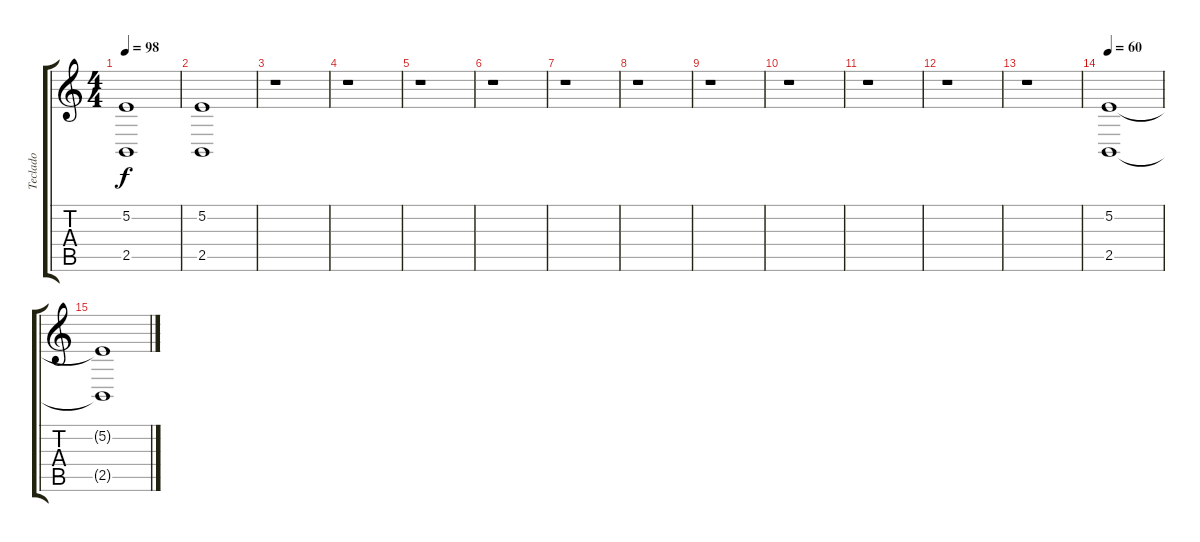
\track ("Teclado" "Teclado") {instrument tubularbells}
\staff {score tabs}
\tuning (E4 B3 G3 D3 A2 E2) {hide}
\ts (4 4)
\tempo 98
\clef g2
\ks c
(5.2 2.5).1{dy f} |
(5.2 2.5).1 |
r.1 |
r.1 |
r.1 |
r.1 |
r.1 |
r.1 |
r.1 |
r.1 |
r.1 |
r.1 |
r.1 |
\tempo 60
(5.2 2.5).1 |
(5.2{t} 2.5{t}).1
